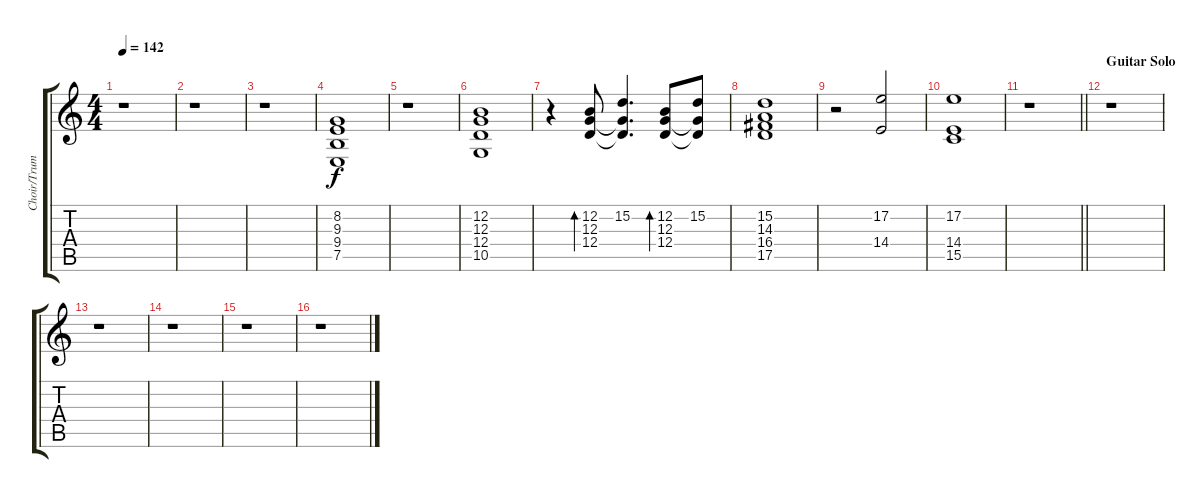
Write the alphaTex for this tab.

\track ("Choir/Trumpet/Oboe/Piano" "Choir/Trum") {instrument choiraahs}
\staff {score tabs}
\tuning (E4 B3 G3 D3 A2 E2) {hide}
\ts (4 4)
\tempo 142
\clef g2
\ks c
r.1{dy f} |
r.1 |
r.1 |
(8.2 9.3 9.4 7.5).1{volume 12 instrument acousticgrandpiano} |
r.1 |
(12.2 12.3 12.4 10.5).1 |
r.4 (12.2 12.3 12.4).8{bd 120} (15.2 12.3{t} 12.4{t}).4{d} (12.2 12.3 12.4).8{bd 120} (15.2 12.3{t} 12.4{t}).8 |
(15.2 14.3 16.4 17.5).1 |
r.2 (17.2 14.4).2 |
(17.2 14.4 15.5).1 |
\barLineRight lightlight
r.1 |
\section ("" "Guitar Solo")
r.1 |
r.1 |
r.1 |
r.1 |
r.1
